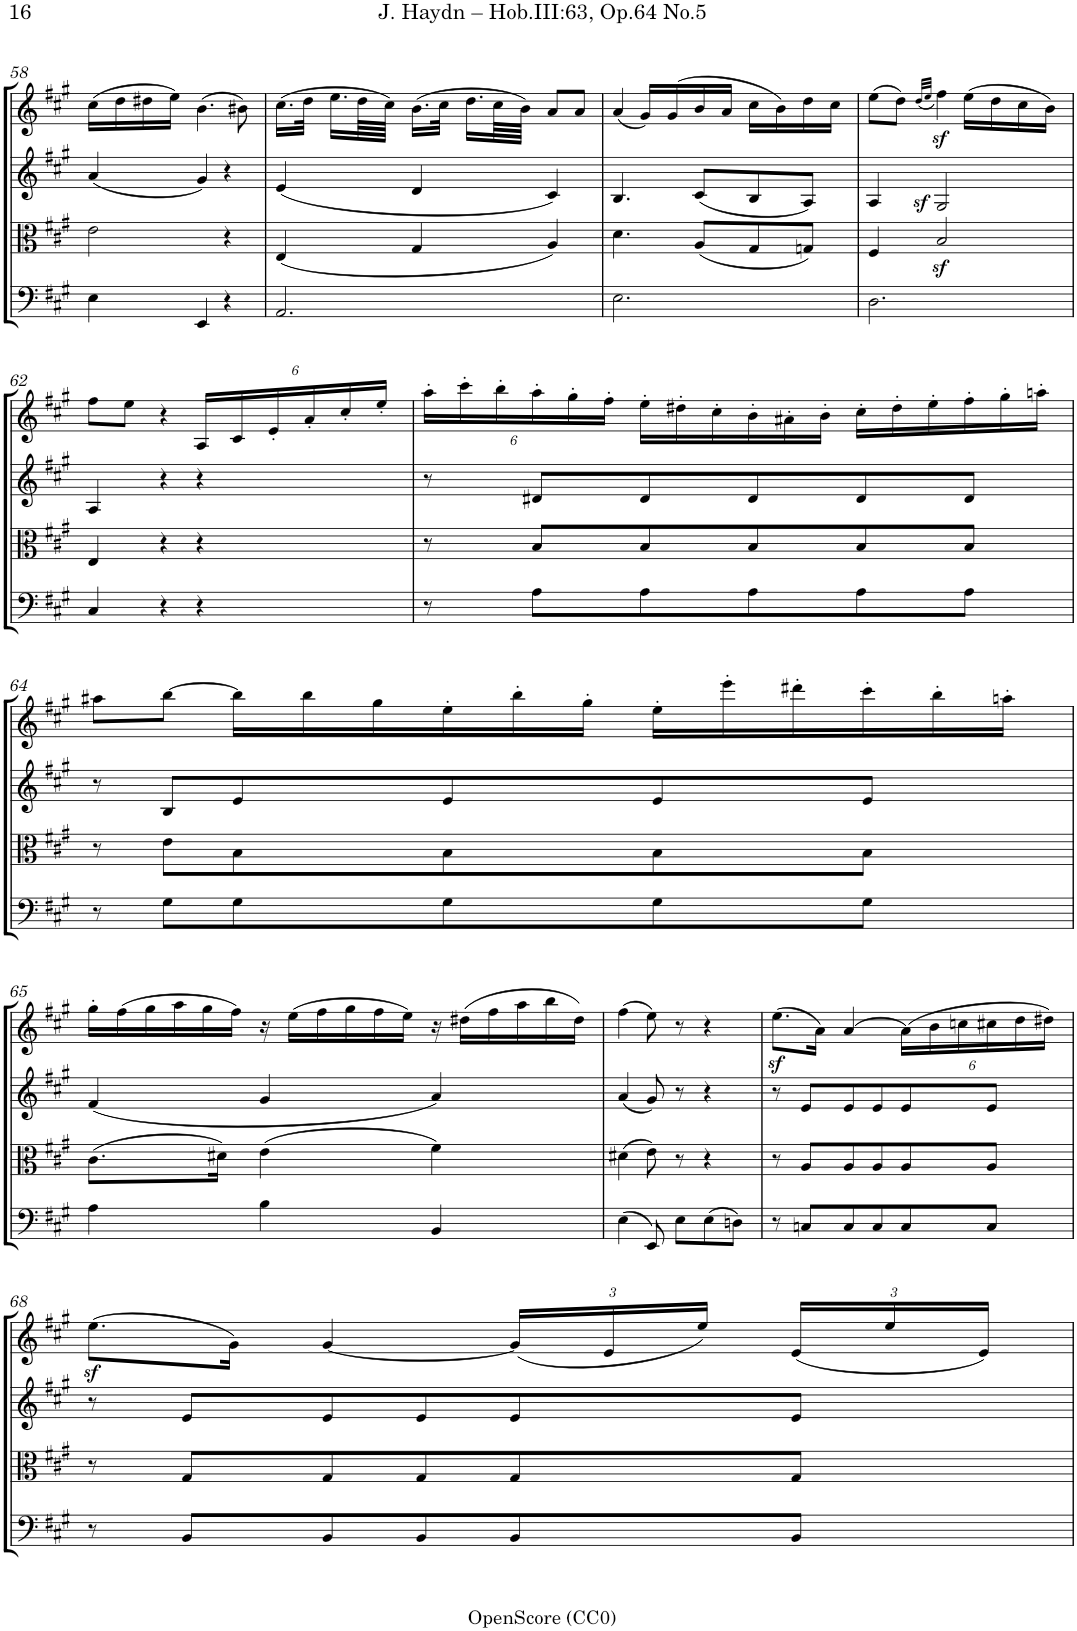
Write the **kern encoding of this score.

**kern	**kern	**kern	**kern
*part4	*part3	*part2	*part1
*staff4	*staff3	*staff2	*staff1
*I"Violoncello	*I"Viola	*I"Violin 2	*I"Violin 1
*I'Vc	*I'Vla	*I'Vln	*I'Vln
!!LO:PB:g=z
*clefF4	*clefC3	*clefG2	*clefG2
*k[f#c#g#]	*k[f#c#g#]	*k[f#c#g#]	*k[f#c#g#]
*M3/4	*M3/4	*M3/4	*M3/4
=58	=58	=58	=58
4E\	2e\	(4a/	(16cc#\LL
.	.	.	16dd\
.	.	.	16dd#X\
.	.	.	16ee\JJ)
4EE/	.	4g#/)	(4.b\
4r	4r	4r	.
.	.	.	8b#X\)
=59	=59	=59	=59
2.AA/	(4E/	(4e/	(16.cc#\LL
.	.	.	32dd\JJk
.	.	.	16.ee\LL
.	.	.	64dd\LL
.	.	.	64cc#\JJJJ)
.	4G#/	4d/	(16.b\LL
.	.	.	32cc#\JJk
.	.	.	16.dd\LL
.	.	.	64cc#\LL
.	.	.	64b\JJJJ)
.	4A/)	4c#/)	8a/L
.	.	.	8a/J
=60	=60	=60	=60
2.E\	4.d\	4.B/	(4a/
.	.	.	16g#/LL)
.	.	.	(16g#/
.	(8A/L	(8c#/L	16b/
.	.	.	16a/JJ
.	8G#/	8B/	16cc#\LL
.	.	.	16b\)
.	8Gn/J)	8A/J)	16dd\
.	.	.	16cc#\JJ
=61	=61	=61	=61
2.D\	4F#/	4A/	(8ee\L
.	.	.	8dd\J)
.	.	.	(32qdd/LLL
.	.	.	32qee/JJJ
.	2Bz</	2G#z</	4ff#z<\)
.	.	.	(16ee\LL
.	.	.	16dd\
.	.	.	16cc#\
.	.	.	16b\JJ)
!!LO:LB:g=z
=62	=62	=62	=62
4C#/	4E/	4A/	8ff#\L
.	.	.	8ee\J
4r	4r	4r	4r
*	*	*	*Xbrackettup
4r	4r	4r	24A/LL
.	.	.	24c#/
.	.	.	24e'/
.	.	.	24a'/
.	.	.	24cc#'/
.	.	.	24ee'/JJ
=63	=63	=63	=63
8r	8r	8r	24aa'\LL
.	.	.	24ccc#'\
.	.	.	24bb'\
8A'\L	8B'/L	8d#X'/L	24aa'\
.	.	.	24gg#'\
.	.	.	24ff#'\JJ
8A'\	8B'/	8d#'/	24ee'\LL
.	.	.	24dd#X'\
.	.	.	24cc#'\
8A'\	8B'/	8d#'/	24b'\
.	.	.	24a#X'\
.	.	.	24b'\JJ
8A'\	8B'/	8d#'/	24cc#'\LL
.	.	.	24dd#'\
.	.	.	24ee'\
8A'\J	8B'/J	8d#'/J	24ff#'\
.	.	.	24gg#'\
.	.	.	24aan'\JJ
!!LO:LB:g=z
=64	=64	=64	=64
8r	8r	8r	8aa#X\L
8G#'\L	8e'\L	8B'/L	[8bb\J
8G#'\	8B'\	8e'/	24bb\LL]
.	.	.	24bb\
.	.	.	24gg#\
8G#'\	8B'\	8e'/	24ee'\
.	.	.	24bb'\
.	.	.	24gg#'\JJ
8G#'\	8B'\	8e'/	24ee'\LL
.	.	.	24eee'\
.	.	.	24ddd#X'\
8G#'\J	8B'\J	8e'/J	24ccc#'\
.	.	.	24bb'\
.	.	.	24aan'\JJ
!!LO:LB:g=z
=65	=65	=65	=65
4A\	(8.c#\L	(4f#/	24gg#'\LL
.	.	.	(24ff#\
.	.	.	24gg#\
.	.	.	24aa\
.	.	.	24gg#\
.	16d#X\Jk)	.	.
.	.	.	24ff#\JJ)
*	*	*	*brackettup
4B\	(4e\	4g#/	24r
.	.	.	(24ee\LL
.	.	.	24ff#\
.	.	.	24gg#\
.	.	.	24ff#\
.	.	.	24ee\JJ)
4BB/	4f#\)	4a/)	24r
.	.	.	(24dd#X\LL
.	.	.	24ff#\
.	.	.	24aa\
.	.	.	24bb\
.	.	.	24dd#\JJ)
=66	=66	=66	=66
(4E\	(4d#X\	(4a/	(4ff#\
8EE/)	8e\)	8g#/)	8ee\)
8E\L	8r	8r	8r
(8E\	4r	4r	4r
8Dn\J)	.	.	.
=67	=67	=67	=67
8r	8r	8r	(8.eez<\L
8Cn/L	8A/L	8e/L	.
.	.	.	16a\Jk)
8C/	8A/	8e/	[4a/
8C/	8A/	8e/	.
*	*	*	*Xbrackettup
8C/	8A/	8e/	(24a\LL]
.	.	.	24b\
.	.	.	24ccn\
8C/J	8A/J	8e/J	24cc#X\
.	.	.	24dd\
.	.	.	24dd#X\JJ)
!!LO:LB:g=z
=68	=68	=68	=68
8r	8r	8r	(8.eez<\L
8BB/L	8G#/L	8e/L	.
.	.	.	16g#\Jk)
8BB/	8G#/	8e/	[4g#/
8BB/	8G#/	8e/	.
8BB/	8G#/	8e/	(24g#/LL]
.	.	.	24e/
.	.	.	24ee/JJ)
8BB/J	8G#/J	8e/J	(24e/LL
.	.	.	24ee/
.	.	.	24e/JJ)
=	=	=	=
*-	*-	*-	*-
